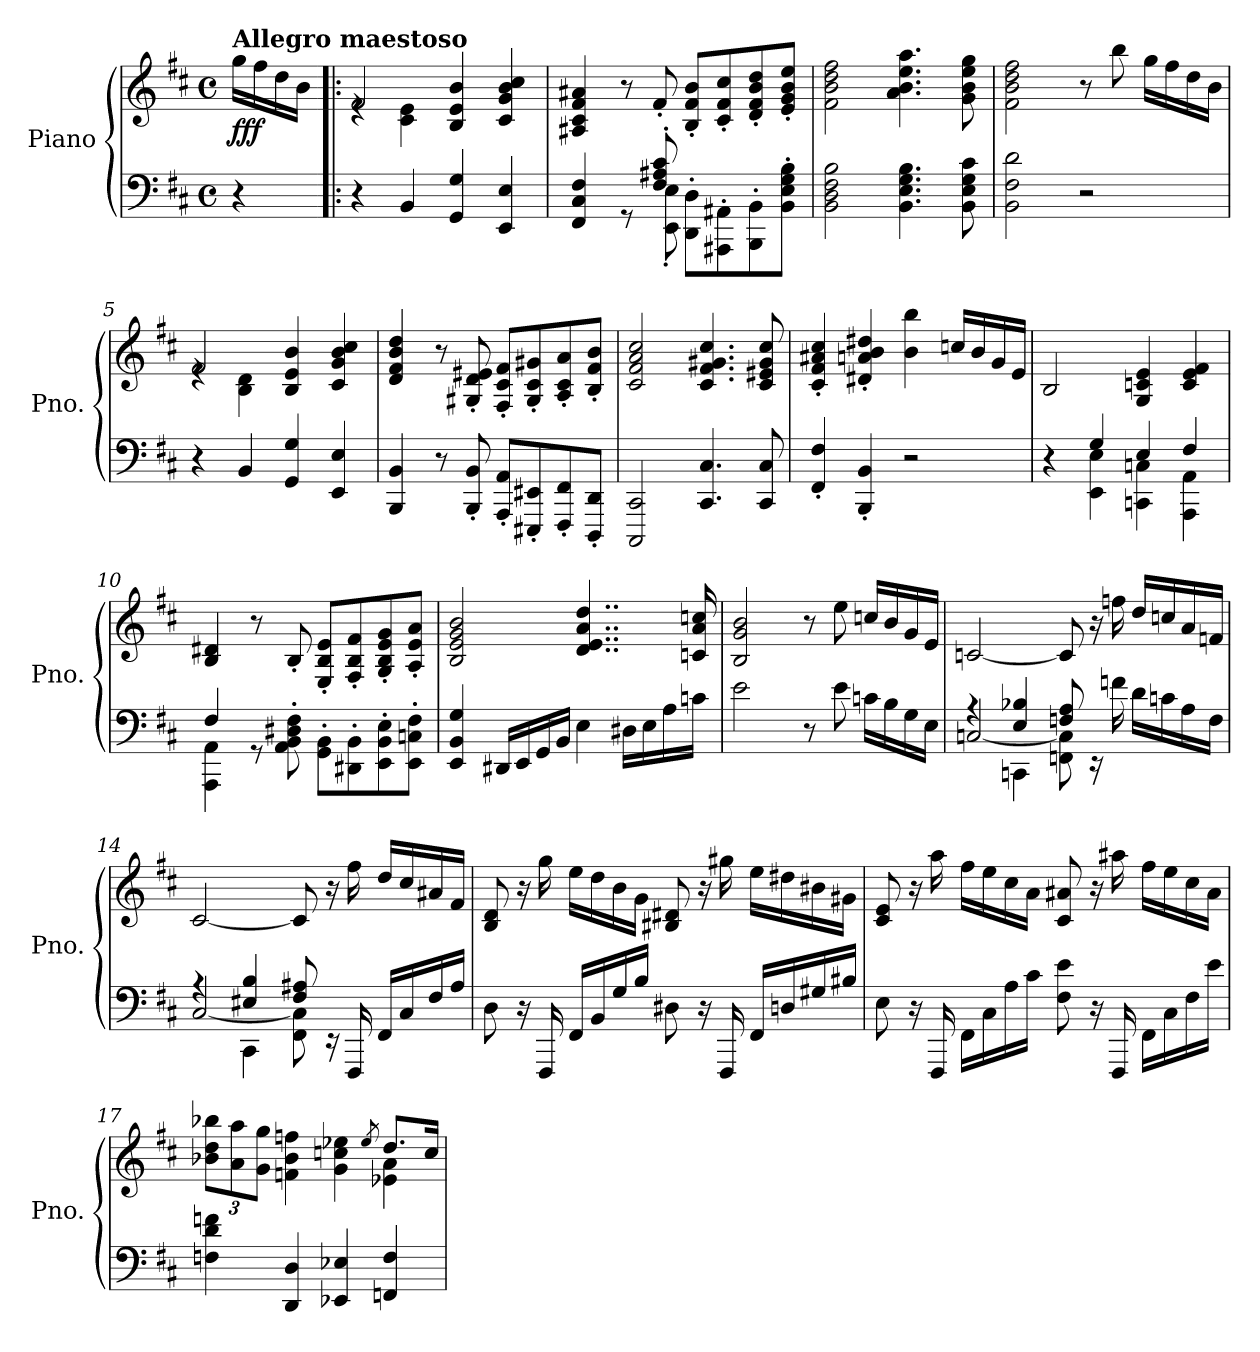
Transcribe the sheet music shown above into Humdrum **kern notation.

**kern	**kern	**dynam
*part1	*part1	*part1
*staff2	*staff1	*staff1/2
*I"Piano	*	*
*I'Pno.	*	*
*clefF4	*clefG2	*
*k[f#c#]	*k[f#c#]	*
*M4/4	*M4/4	*
*met(c)	*met(c)	*
=	=	=
!	!LO:TX:a:B:t=Allegro maestoso	!
!	!	!LO:DY:b
4r	16gg\LL	fff
.	16ff#\	.
.	16dd\	.
.	16b\JJ	.
=1!|:	=1!|:	=1!|:
*	*^	*
4r	2f#/	4re	.
4BB/	.	4c#\ 4e\	.
4GG/ 4G/	4B/ 4e/ 4b/	2ryy	.
4EE/ 4E/	4c#/ 4g/ 4b/ 4cc#/	.	.
*	*v	*v	*
=2	=2	=2
*^	*	*
4FF#/ 4C#/ 4F#/	4.ryy	4A#X/ 4c#/ 4f#/ 4a#X/	.
8rGG	.	8r	.
8F#/' 8A#X/' 8c#/'	8EE\' 8E\'	8f#'/	.
8DD\' 8D\'L	2ryy	8B/' 8f#/' 8b/'L	.
8AAA#X\' 8AA#X\'	.	8c#/' 8f#/' 8cc#/'	.
8BBB\' 8BB\'	.	8d/' 8f#/' 8b/' 8dd/'	.
8BB\' 8E\' 8G\' 8B\'J	.	8e/' 8g/' 8b/' 8ee/'J	.
*v	*v	*	*
=3	=3	=3
2BB\ 2D\ 2F#\ 2B\	2f#\ 2b\ 2dd\ 2ff#\	.
4.BB\ 4.E\ 4.G\ 4.B\	4.a\ 4.b\ 4.ee\ 4.aa\	.
8BB\ 8E\ 8G\ 8c#\	8g\ 8b\ 8ee\ 8gg\	.
=4	=4	=4
2BB\ 2F#\ 2d\	2f#\ 2b\ 2dd\ 2ff#\	.
2r	8r	.
.	8bb\	.
.	16gg\LL	.
.	16ff#\	.
.	16dd\	.
.	16b\JJ	.
=5	=5	=5
*	*^	*
4r	2f#/	4re	.
4BB/	.	4B\ 4d\	.
4GG/ 4G/	4B/ 4e/ 4b/	2ryy	.
4EE/ 4E/	4c#/ 4g/ 4b/ 4cc#/	.	.
*	*v	*v	*
=6	=6	=6
4BBB/ 4BB/	4d/ 4f#/ 4b/ 4dd/	.
8r	8r	.
8BBB/' 8BB/'	8G#X/' 8d/' 8e#X/'	.
8AAA/' 8AA/'L	8F#/' 8c#/' 8f#/'L	.
8EEE#X/' 8EE#X/'	8G#/' 8c#/' 8g#X/'	.
8FFF#/' 8FF#/'	8A/' 8c#/' 8a/'	.
8DDD/' 8DD/'J	8B/' 8f#/' 8b/'J	.
!!LO:LB:g=z
=7	=7	=7
2CCC#/ 2CC#/	2c#/ 2f#/ 2a/ 2cc#/	.
4.CC#/ 4.C#/	4.c#/ 4.f#/ 4.g#X/ 4.cc#/	.
8CC#/ 8C#/	8c#/ 8e#X/ 8g#/ 8cc#/	.
=8	=8	=8
4FF#/' 4F#/'	4c#/' 4f#/' 4a#X/' 4cc#/'	.
4BBB/' 4BB/'	4d#X/' 4an/' 4b/' 4dd#X/'	.
2r	4b\ 4bb\	.
.	16ccn/LL	.
.	16b/	.
.	16g/	.
.	16e/JJ	.
=9	=9	=9
*^	*	*
4r	4ryy	2B/	.
4G/	4EE\ 4E\	.	.
4E/	4CCn\ 4Cn\	4G/ 4cn/ 4e/	.
4F#/	4AAA\ 4AA\	4c/ 4e/ 4f#/	.
=10	=10	=10	=10
4F#/	4AAA\ 4AA\	4B/ 4d#X/	.
8rGG	4ryy	8r	.
8AA\' 8BB\' 8D#X\' 8F#\'	.	8B'/	.
8GG\' 8BB\'L	2ryy	8E/' 8B/' 8e/'L	.
8DD#X\' 8BB\'	.	8F#/' 8B/' 8f#/'	.
8EE\' 8BB\' 8E\'	.	8G/' 8B/' 8e/' 8g/'	.
8EE\' 8Cn\' 8F#\'J	.	8A/' 8e/' 8a/'J	.
*v	*v	*	*
=11	=11	=11
4EE/ 4BB/ 4G/	2B/ 2e/ 2g/ 2b/	.
16DD#X/LL	.	.
16EE/	.	.
16GG/	.	.
16BB/JJ	.	.
4E\	4..d/ 4..e/ 4..a/ 4..dd/	.
16D#X\LL	.	.
16E\	.	.
16A\	.	.
16cn\JJ	16cn/ 16a/ 16ccn/	.
=12	=12	=12
2e\	2B/ 2g/ 2b/	.
8r	8r	.
8e\	8ee\	.
16cn\LL	16ccn/LL	.
16B\	16b/	.
16G\	16g/	.
16E\JJ	16e/JJ	.
!!LO:LB:g=z
=13	=13	=13
*^	*	*
*	*^	*	*
4r	[2Cn/	4ryy	[2cn/	.
4E/ 4B-X/	.	4CCn\	.	.
8Fn/ 8A/	8FFn\ 8C\]	2ryy	8c/]	.
16rEE	8ryy	.	16r	.
16fn\	.	.	16ffn\	.
16d\LL	4ryy	.	16dd/LL	.
16cn\	.	.	16ccn/	.
16A\	.	.	16a/	.
16F\JJ	.	.	16fn/JJ	.
=14	=14	=14	=14	=14
4r	[2C#/	4ryy	[2c#/	.
4E#X/ 4B/	.	4CC#\	.	.
8F#/ 8A#X/	8FF#\ 8C#\]	2ryy	8c#/]	.
16rEE	8ryy	.	16r	.
16FFF#/	.	.	16ff#\	.
16FF#/LL	4ryy	.	16dd/LL	.
16C#/	.	.	16cc#/	.
16F#/	.	.	16a#X/	.
16A#/JJ	.	.	16f#/JJ	.
*v	*v	*v	*	*
=15	=15	=15
8D\	8B/ 8d/	.
16r	16r	.
16FFF#/	16gg\	.
16FF#/LL	16ee\LL	.
16BB/	16dd\	.
16G/	16b\	.
16B/JJ	16g\JJ	.
8D#X\	8B#X/ 8d#X/	.
16r	16r	.
16FFF#/	16gg#X\	.
16FF#/LL	16ee\LL	.
16Dn/	16dd#X\	.
16G#X/	16b#X\	.
16B#X/JJ	16g#X\JJ	.
!!LO:LB:g=z
=16	=16	=16
8E\	8c#/ 8e/	.
16r	16r	.
16FFF#/	16aa\	.
16FF#\LL	16ff#\LL	.
16C#\	16ee\	.
16A\	16cc#\	.
16c#\JJ	16a\JJ	.
8F#\ 8e\	8c#/ 8a#X/	.
16r	16r	.
16FFF#/	16aa#X\	.
16FF#\LL	16ff#\LL	.
16C#\	16ee\	.
16F#\	16cc#\	.
16e\JJ	16a#\JJ	.
=17	=17	=17
*	*Xbrackettup	*
*	*^	*
4Fn\ 4d\ 4fn\	12b-X\ 12dd\ 12bb-X\L	2.ryy	.
.	12a\ 12aa\	.	.
.	12g\ 12gg\J	.	.
4DD/ 4D/	4fn\ 4b-\ 4ffn\	.	.
4EE-X/ 4E-X/	4g\ 4ccn\ 4ee-X\	.	.
.	8qee-/	.	.
4FFn/ 4F/	8.dd/L	4e-X\ 4a\	.
.	16cc/Jk	.	.
*	*v	*v	*
=	=	=
*-	*-	*-
